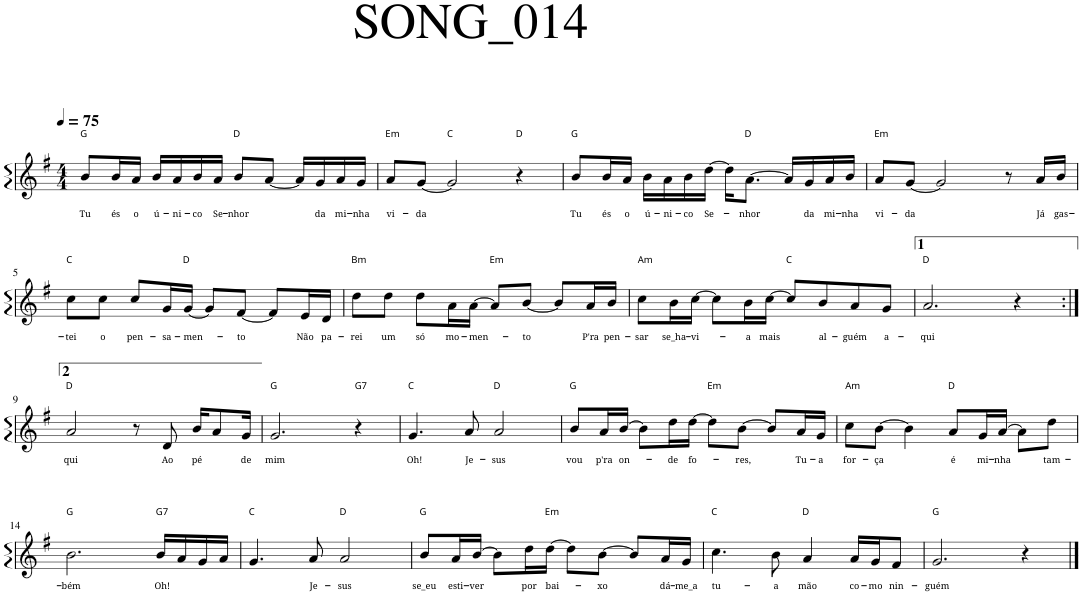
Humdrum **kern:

**kern	**text
*part1	*part1
*staff1	*staff1
*I"P1	*
*clefG2	*
*k[f#]	*
*G:	*
*M4/4	*
*MM75	*
=1	=1
!LO:TX:a:t=G	!
!	!LO:LY:b
8b/L	Tu
!	!LO:LY:b
16b/L	és
!	!LO:LY:b
16a/JJ	o
!	!LO:LY:b
16b/LL	ú-
!	!LO:LY:b
16a/	-ni-
!	!LO:LY:b
16b/	-co
!	!LO:LY:b
16a/JJ	Se-
!LO:TX:a:t=D	!
!	!LO:LY:b
8b/L	-nhor
[8a/J	.
16a/LL]	.
!	!LO:LY:b
16g/	da
!	!LO:LY:b
16a/	mi-
!	!LO:LY:b
16g/JJ	-nha
=2	=2
!LO:TX:a:t=Em	!
!	!LO:LY:b
8a/L	vi-
!	!LO:LY:b
[8g/J	-da
!LO:TX:a:t=C	!
2g/]	.
!LO:TX:a:t=D	!
4r	.
=3	=3
!LO:TX:a:t=G	!
!	!LO:LY:b
8b/L	Tu
!	!LO:LY:b
16b/L	és
!	!LO:LY:b
16a/JJ	o
!	!LO:LY:b
16b\LL	ú-
!	!LO:LY:b
16a\	-ni-
!	!LO:LY:b
16b\	-co
!	!LO:LY:b
[16dd\JJ	Se-
16dd\KL]	.
!LO:TX:a:t=D	!
!	!LO:LY:b
[8.a\J	-nhor
16a/LL]	.
!	!LO:LY:b
16g/	da
!	!LO:LY:b
16a/	mi-
!	!LO:LY:b
16b/JJ	-nha
=4	=4
!LO:TX:a:t=Em	!
!	!LO:LY:b
8a/L	vi-
!	!LO:LY:b
[8g/J	-da
2g/]	.
8r	.
!	!LO:LY:b
16a/LL	Já
!	!LO:LY:b
16b/JJ	gas-
!!LO:LB:g=z
=5	=5
!LO:TX:a:t=C	!
!	!LO:LY:b
8cc\L	-tei
!	!LO:LY:b
8cc\J	o
!	!LO:LY:b
8cc/L	pen-
!	!LO:LY:b
16g/L	-sa-
!LO:TX:a:t=D	!
!	!LO:LY:b
[16g/JJ	-men-
8g/L]	.
!	!LO:LY:b
[8f#/J	-to
8f#/L]	.
!	!LO:LY:b
16e/L	Não
!	!LO:LY:b
16d/JJ	pa-
=6	=6
!LO:TX:a:t=Bm	!
!	!LO:LY:b
8dd\L	-rei
!	!LO:LY:b
8dd\J	um
!	!LO:LY:b
8dd\L	só
!	!LO:LY:b
16a\L	mo-
!	!LO:LY:b
[16a\JJ	-men-
!LO:TX:a:t=Em	!
8a/L]	.
!	!LO:LY:b
[8b/J	-to
8b/L]	.
!	!LO:LY:b
16a/L	P'ra
!	!LO:LY:b
16b/JJ	pen-
=7	=7
!LO:TX:a:t=Am	!
!	!LO:LY:b
8cc\L	-sar
!	!LO:LY:b
16b\L	se_ha-
!	!LO:LY:b
[16cc\JJ	-vi-
8cc\L]	.
!	!LO:LY:b
16b\L	-a
!	!LO:LY:b
[16cc\JJ	mais
!LO:TX:a:t=C	!
8cc/L]	.
!	!LO:LY:b
8b/	al-
!	!LO:LY:b
8a/	-guém
!	!LO:LY:b
8g/J	a-
=8	=8
!LO:TX:a:t=D	!
!	!LO:LY:b
2.a/	-qui
4r	.
!!LO:LB:g=z
=9:|!	=9:|!
!LO:TX:a:t=D	!
!	!LO:LY:b
2a/	qui
8r	.
!	!LO:LY:b
8d/	Ao
!	!LO:LY:b
16b/KL	pé
8a/	.
!	!LO:LY:b
16g/Jk	de
=10	=10
!LO:TX:a:t=G	!
!	!LO:LY:b
2.g/	mim
!LO:TX:a:t=G7	!
4r	.
=11	=11
!LO:TX:a:t=C	!
!	!LO:LY:b
4.g/	Oh!
!	!LO:LY:b
8a/	Je-
!LO:TX:a:t=D	!
!	!LO:LY:b
2a/	-sus
=12	=12
!LO:TX:a:t=G	!
!	!LO:LY:b
8b/L	vou
!	!LO:LY:b
16a/L	p'ra
!	!LO:LY:b
[16b/JJ	on-
8b\L]	.
!	!LO:LY:b
16dd\L	-de
!	!LO:LY:b
[16dd\JJ	fo-
!LO:TX:a:t=Em	!
8dd\L]	.
!	!LO:LY:b
[8b\J	-res,
8b/L]	.
!	!LO:LY:b
16a/L	Tu-
!	!LO:LY:b
16g/JJ	-a
=13	=13
!LO:TX:a:t=Am	!
!	!LO:LY:b
8cc\L	for-
!	!LO:LY:b
[8b\J	-ça
4b\]	.
!LO:TX:a:t=D	!
!	!LO:LY:b
8a/L	é
!	!LO:LY:b
16g/L	mi-
!	!LO:LY:b
[16a/JJ	-nha
8a\L]	.
!	!LO:LY:b
8dd\J	tam-
!!LO:LB:g=z
=14	=14
!LO:TX:a:t=G	!
!	!LO:LY:b
2.b\	-bém
!LO:TX:a:t=G7	!
!	!LO:LY:b
16b/LL	Oh!
16a/	.
16g/	.
16a/JJ	.
=15	=15
!LO:TX:a:t=C	!
4.g/	.
!	!LO:LY:b
8a/	Je-
!LO:TX:a:t=D	!
!	!LO:LY:b
2a/	-sus
=16	=16
!LO:TX:a:t=G	!
!	!LO:LY:b
8b/L	se_eu
!	!LO:LY:b
16a/L	esti-
!	!LO:LY:b
[16b/JJ	-ver
8b\L]	.
!	!LO:LY:b
16dd\L	por
!LO:TX:a:t=Em	!
!	!LO:LY:b
[16dd\JJ	bai-
8dd\L]	.
!	!LO:LY:b
[8b\J	-xo
8b/L]	.
!	!LO:LY:b
16a/L	dá-
!	!LO:LY:b
16g/JJ	-me_a
=17	=17
!LO:TX:a:t=C	!
!	!LO:LY:b
4.cc\	tu-
!	!LO:LY:b
8b\	-a
!LO:TX:a:t=D	!
!	!LO:LY:b
4a/	mão
!	!LO:LY:b
16a/LL	co-
!	!LO:LY:b
16g/J	-mo
!	!LO:LY:b
8f#/J	nin-
=18	=18
!LO:TX:a:t=G	!
!	!LO:LY:b
2.g/	-guém
4r	.
==	==
*-	*-
